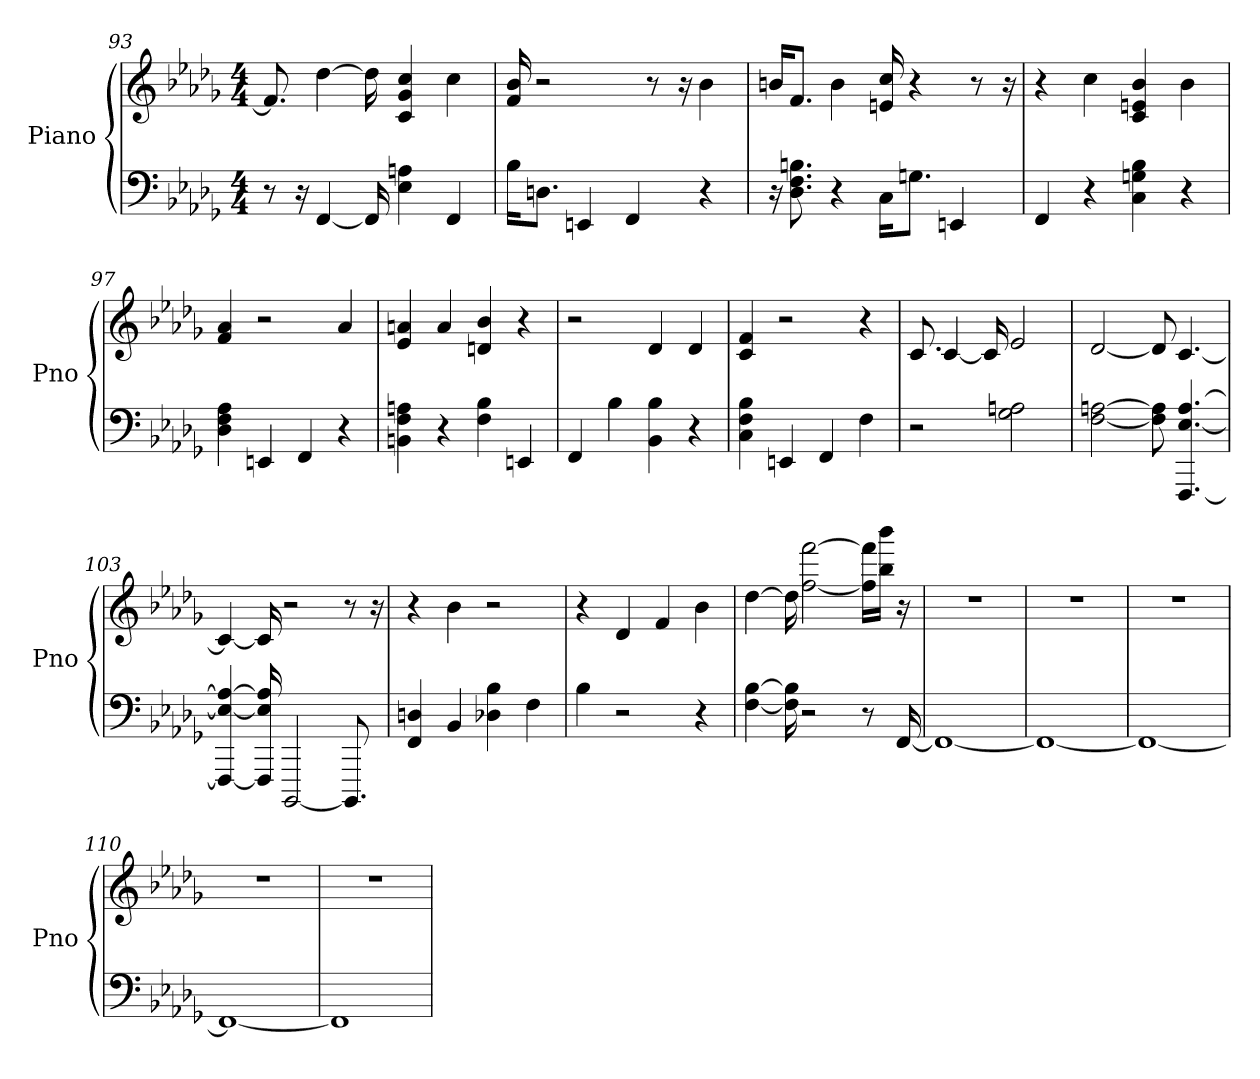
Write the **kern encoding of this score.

**kern	**kern
*part1	*part1
*staff2	*staff1
*I"Piano	*
*I'Pno	*
*clefF4	*clefG2
*k[b-e-a-d-g-]	*k[b-e-a-d-g-]
*D-:	*D-:
*M4/4	*M4/4
=93	=93
8r	8.f]
16r	.
[4FF	[4dd-
16FF]	16dd-]
4A 4E-	4cc 4c 4g-
4FF	4cc
=94	=94
16B-\KL	16b- 16f
8.D\J	2r
4EE	.
4FF	.
.	8r
.	16r
4r	4b-
=95	=95
16r	16b/KL
8.F 8.B 8.D-	8.f/J
4r	4b
16C\KL	16cc 16e
8.G\J	4r
4EE	.
.	8r
.	16r
=96	=96
4FF	4r
4r	4cc
4G 4B- 4C	4b- 4e 4c
4r	4b-
=97	=97
4A- 4D- 4F	4a- 4f
4EE	2r
4FF	.
4r	4a-
=98	=98
4BB 4A 4F	4a 4e-
4r	4a
4B- 4F	4b- 4d
4EE	4r
=99	=99
4FF	2r
4B-	.
4B- 4BB-	4d-
4r	4d-
=100	=100
4B- 4F 4C	4f 4c
4EE	2r
4FF	.
4F	4r
=101	=101
2r	8.c
.	[4c
.	16c]
2A 2G-	2e-
=102	=102
[2A [2F	[2d-
8A] 8F]	8d-]
[4.FFF [4.E- [4.A	[4.c
=103	=103
4FFF_ 4E-_ 4A_	4c_
16FFF] 16E-] 16A]	16c]
[2BBBB-	2r
8.BBBB-]	8r
.	16r
=104	=104
4D 4FF	4r
4BB-	4b-
4D- 4B-	2r
4F	.
=105	=105
4B-	4r
2r	4d-
.	4f
4r	4b-
=106	=106
[4B- [4F	[4dd-
16B-] 16F]	16dd-]
2r	[2fff [2ff
8r	16fff]\ 16ff]\LL
.	16bb-\ 16bbb-\JJ
[16FF	16r
=107	=107
1FF_	1r
=108	=108
1FF_	1r
=109	=109
1FF_	1r
=110	=110
1FF_	1r
=111	=111
1FF]	1r
=	=
*-	*-
